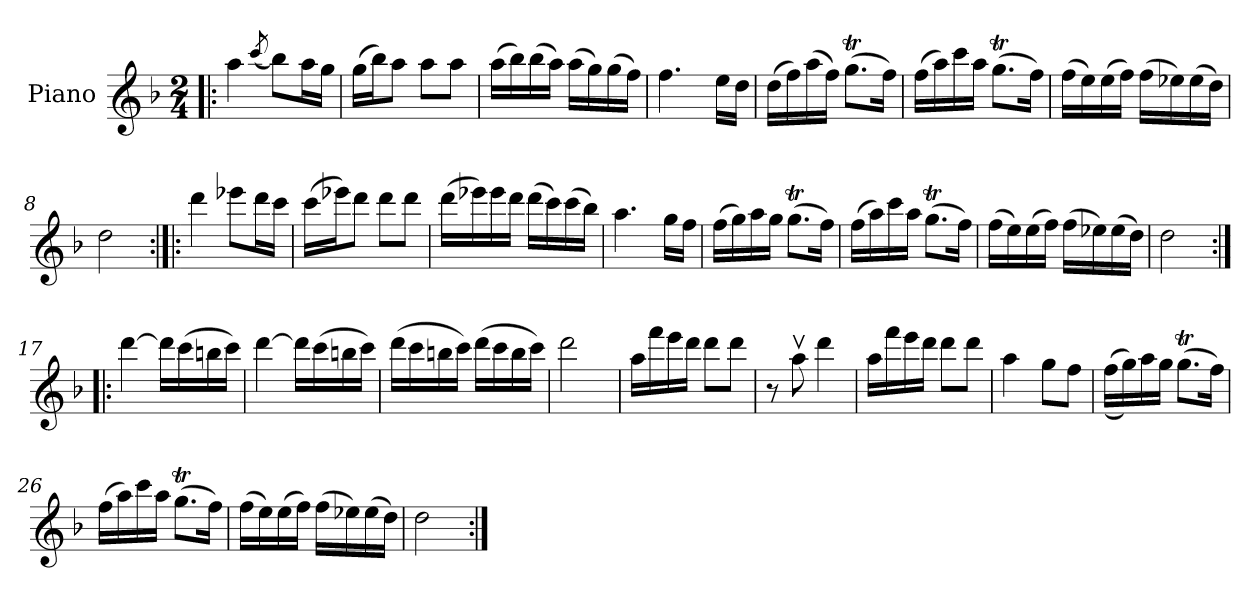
**kern
*part1
*staff1
*I"Piano
*I'Pno.
*clefG2
*k[b-]
*d:
*M2/4
=1!|:
4aa\
(<8qccc/
8bb-\L)
16aa\L
16gg\JJ
=2
(>16gg\LL
16bb-\J)
8aa\J
8aa\L
8aa\J
=3
(>16aa\LL
16bb-\)
(>16bb-\
16aa\JJ)
(>16aa\LL
16gg\)
(>16gg\
16ff\JJ)
=4
4.ff\
16ee\LL
16dd\JJ
!!LO:LB:g=z
=5
(>16dd\LL
16ff\)
(>16aa\
16ff\JJ)
(>8.ggT\L
16ff\Jk)
=6
(>16ff\LL
16aa\)
16ccc\
16aa\JJ
(>8.ggT\L
16ff\Jk)
=7
(>16ff\LL
16ee\)
(>16ee\
16ff\JJ)
(>16ff\LL
16ee-X\)
(>16ee-\
16dd\JJ)
=8
2dd\
!!LO:LB:g=z
=9:|!|:
4ddd\
8eee-X\L
16ddd\L
16ccc\JJ
=10
(>16ccc\LL
16eee-X\J)
8ddd\J
8ddd\L
8ddd\J
=11
(>16ddd\LL
16eee-X\)
16eee-\
16ddd\JJ
(>16ddd\LL
16ccc\)
(>16ccc\
16bb-\JJ)
=12
4.aa\
16gg\LL
16ff\JJ
=13
(>16ff\LL
16gg\)
16aa\
16gg\JJ
(>8.ggT\L
16ff\Jk)
!!LO:LB:g=z
=14
(>16ff\LL
16aa\)
16ccc\
16aa\JJ
(>8.ggT\L
16ff\Jk)
=15
(>16ff\LL
16ee\)
(>16ee\
16ff\JJ)
(>16ff\LL
16ee-X\)
(>16ee-\
16dd\JJ)
=16
2dd\
=17:|!|:
[4ddd\
16ddd\LL]
(>16ccc\
16bbn\
16ccc\JJ)
=18
[4ddd\
16ddd\LL]
(>16ccc\
16bbn\
16ccc\JJ)
!!LO:LB:g=z
=19
(>16ddd\LL
16ccc\
16bbn\
16ccc\JJ)
(>16ddd\LL
16ccc\
16bb\
16ccc\JJ)
=20
2ddd\
=21
16aa\LL
16fff\
16eee\
16ddd\JJ
8ddd\L
8ddd\J
=22
8r
8aav\
4ddd\
=23
16aa\LL
16fff\
16eee\
16ddd\JJ
8ddd\L
8ddd\J
!!LO:LB:g=z
=24
4aa\
8gg\L
8ff\J
=25
(>(>16ff\LL
16gg\))
16aa\
16gg\JJ
(>8.ggT\L
16ff\Jk)
=26
(>16ff\LL
16aa\)
16ccc\
16aa\JJ
(>8.ggT\L
16ff\Jk)
=27
(>16ff\LL
16ee\)
(>16ee\
16ff\JJ)
(>16ff\LL
16ee-X\)
(>16ee-\
16dd\JJ)
=28
2dd\
=:|!
*-
